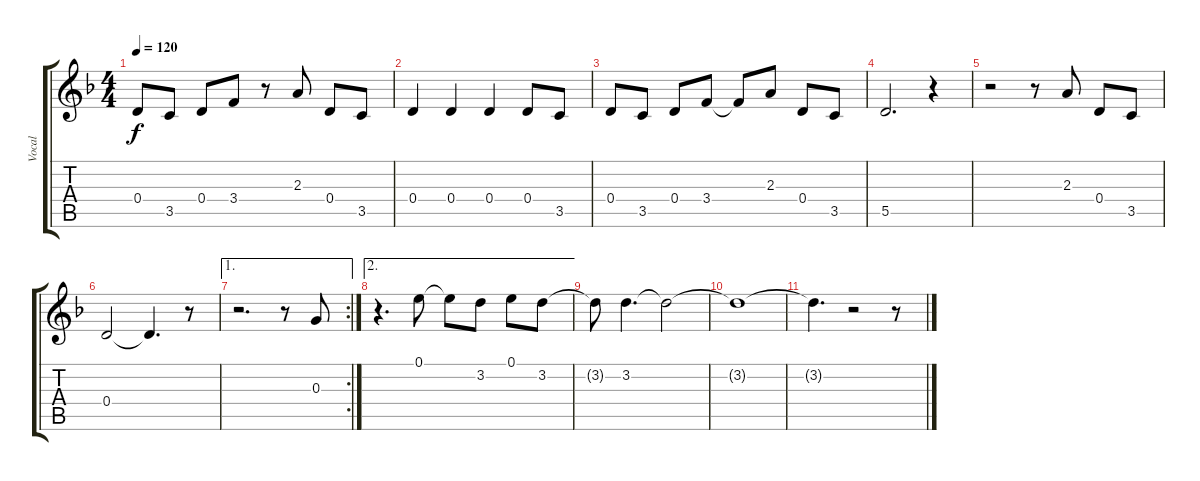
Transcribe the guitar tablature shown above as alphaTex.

\track ("Vocal" "Vocal") {instrument electricguitarmuted}
\staff {score tabs}
\tuning (E4 B3 G3 D3 A2 E2) {hide}
\ts (4 4)
\tempo 120
\clef g2
\ks f
0.4.8{dy f} 3.5.8 0.4.8 3.4.8 r.8 2.3.8 0.4.8 3.5.8 |
0.4.4 0.4.4 0.4.4 0.4.8 3.5.8 |
0.4.8 3.5.8 0.4.8 3.4.8 3.4{t}.8 2.3.8 0.4.8 3.5.8 |
5.5.2{d} r.4 |
r.2 r.8 2.3.8 0.4.8 3.5.8 |
0.4.2 0.4{t}.4{d} r.8 |
\ae 1
\rc 2
r.2{d} r.8 0.3.8 |
\ae 2
r.4{d} 0.1.8 0.1{t}.8 3.2.8 0.1.8 3.2.8 |
3.2{t}.8 3.2.4{d} 3.2{t}.2 |
3.2{t}.1 |
3.2{t}.4{d} r.2 r.8
